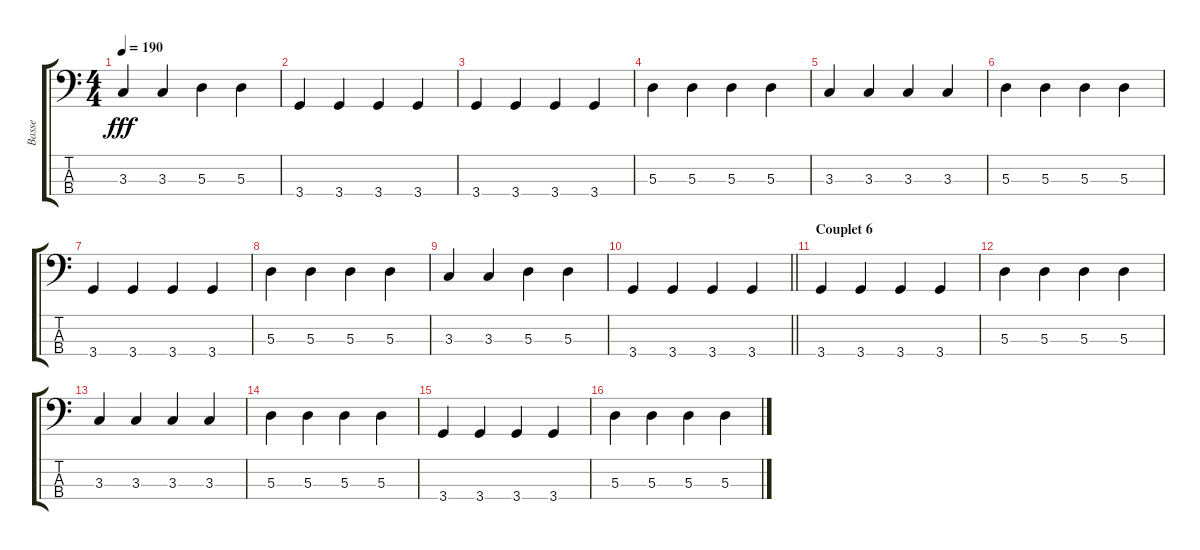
\track ("Basse" "Basse") {instrument electricbasspick}
\staff {score tabs}
\tuning (G2 D2 A1 E1) {hide}
\ts (4 4)
\tempo 190
\clef f4
\ks c
3.3.4{dy fff} 3.3.4 5.3.4 5.3.4 |
3.4.4 3.4.4 3.4.4 3.4.4 |
3.4.4 3.4.4 3.4.4 3.4.4 |
5.3.4 5.3.4 5.3.4 5.3.4 |
3.3.4 3.3.4 3.3.4 3.3.4 |
5.3.4 5.3.4 5.3.4 5.3.4 |
3.4.4 3.4.4 3.4.4 3.4.4 |
5.3.4 5.3.4 5.3.4 5.3.4 |
3.3.4 3.3.4 5.3.4 5.3.4 |
\barLineRight lightlight
3.4.4 3.4.4 3.4.4 3.4.4 |
\section ("" "Couplet 6")
3.4.4 3.4.4 3.4.4 3.4.4 |
5.3.4 5.3.4 5.3.4 5.3.4 |
3.3.4 3.3.4 3.3.4 3.3.4 |
5.3.4 5.3.4 5.3.4 5.3.4 |
3.4.4 3.4.4 3.4.4 3.4.4 |
5.3.4 5.3.4 5.3.4 5.3.4
